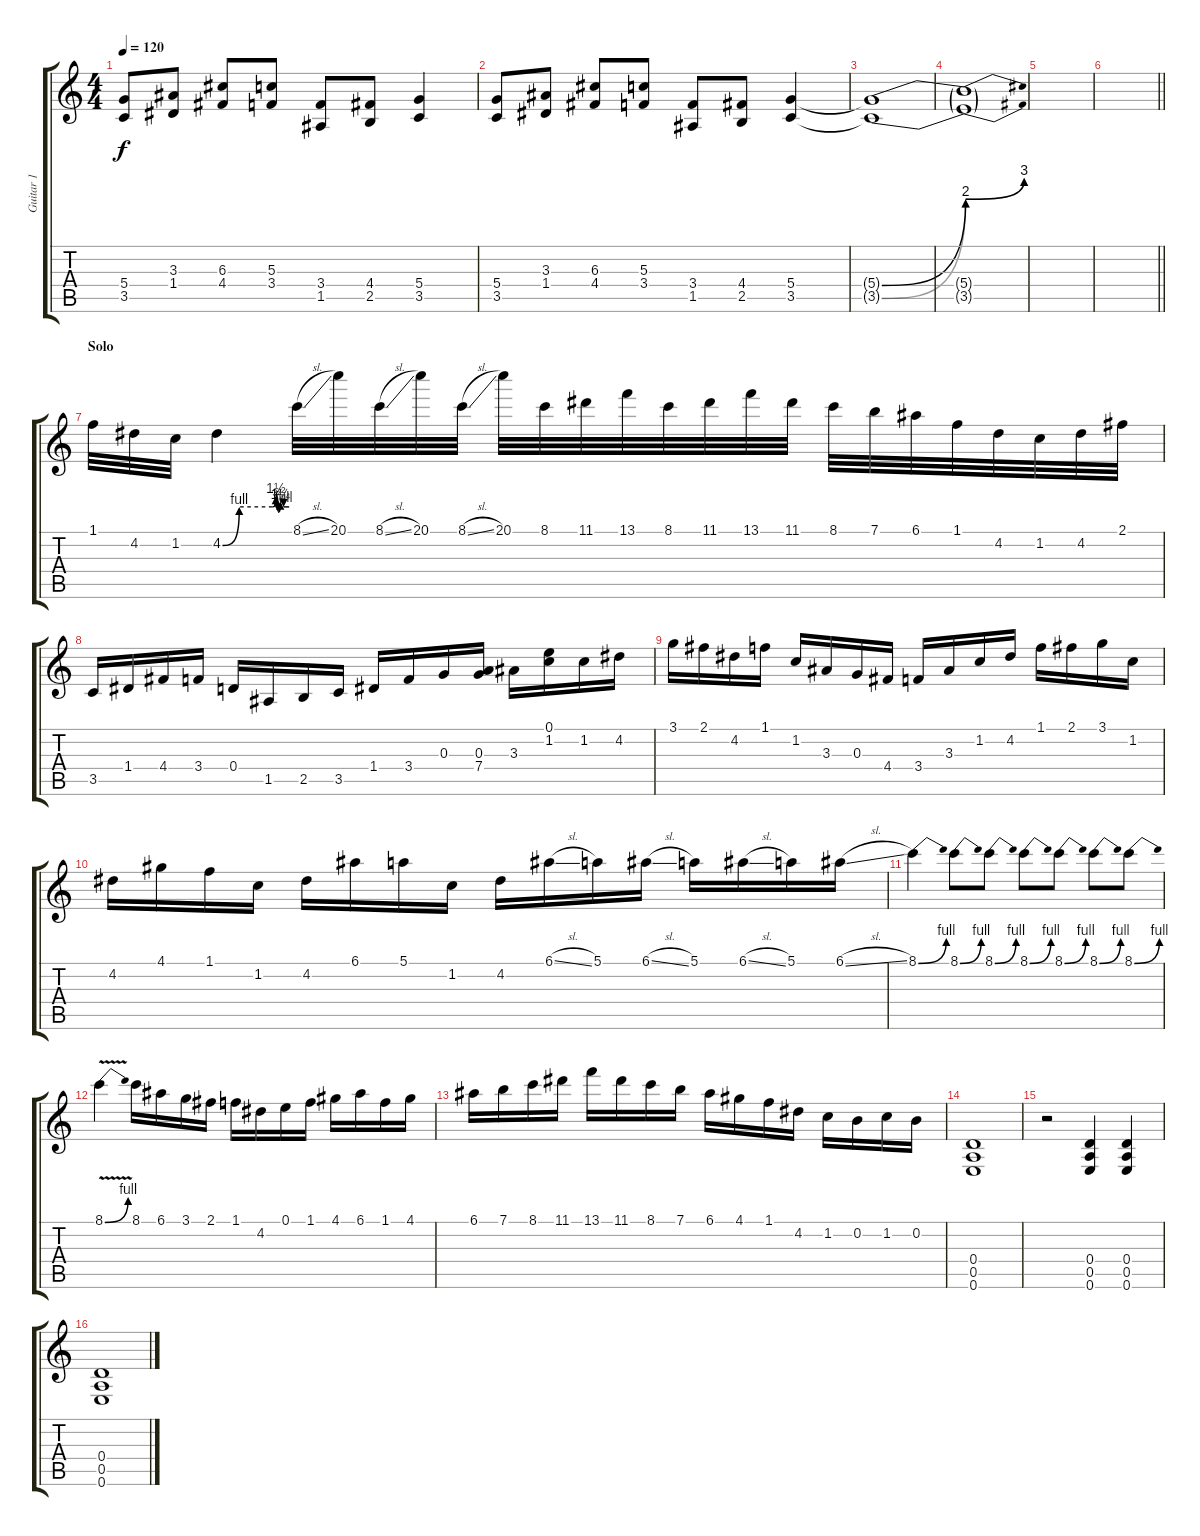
\track ("Guitar 1" "Guitar 1") {instrument distortionguitar}
\staff {score tabs}
\tuning (E4 B3 G3 D3 A2 E2) {hide}
\ts (4 4)
\tempo 120
\clef g2
\ks c
(5.4 3.5).8{dy f} (3.3 1.4).8 (6.3 4.4).8 (5.3 3.4).8 (3.4 1.5).8 (4.4 2.5).8 (5.4 3.5).4 |
(5.4 3.5).8 (3.3 1.4).8 (6.3 4.4).8 (5.3 3.4).8 (3.4 1.5).8 (4.4 2.5).8 (5.4 3.5).4 |
(5.4{be (bend 0 0 60 8) t} 3.5{be (bend 0 0 60 8) t}).1 |
(5.4{be (bend 0 8 60 12) t} 3.5{be (bend 0 8 60 12) t}).1 |
|
\barLineRight lightlight
|
\section ("" "Solo")
1.1.32 4.2.32 1.2.32 4.2{be (custom 0 0 15 4 45 4 48 6 50 3 52 5 55 4 60 4)}.4 8.1{sl}.32 20.1.32 8.1{sl}.32 20.1.32 8.1{sl}.32 20.1.32 8.1.32 11.1.32 13.1.32 8.1.32 11.1.32 13.1.32 11.1.32 8.1.32 7.1.32 6.1.32 1.1.32 4.2.32 1.2.32 4.2.32 2.1.32 |
3.5.16 1.4.16 4.4.16 3.4.16 0.4.16 1.5.16 2.5.16 3.5.16 1.4.16 3.4.16 0.3.16 (0.3 7.4).16 3.3.16 (0.1 1.2).16 1.2.16 4.2.16 |
3.1.16 2.1.16 4.2.16 1.1.16 1.2.16 3.3.16 0.3.16 4.4.16 3.4.16 3.3.16 1.2.16 4.2.16 1.1.16 2.1.16 3.1.16 1.2.16 |
4.2.16 4.1.16 1.1.16 1.2.16 4.2.16 6.1.16 5.1.16 1.2.16 4.2.16 6.1{sl}.16 5.1.16 6.1{sl}.16 5.1.16 6.1{sl}.16 5.1.16 6.1{sl}.16 |
8.1{be (bend 0 0 60 4)}.4 8.1{be (bend 0 0 60 4)}.8 8.1{be (bend 0 0 60 4)}.8 8.1{be (bend 0 0 60 4)}.8 8.1{be (bend 0 0 60 4)}.8 8.1{be (bend 0 0 60 4)}.8 8.1{be (bend 0 0 60 4)}.8 |
8.1{be (bend 0 0 60 4) v}.4 8.1.16 6.1.16 3.1.16 2.1.16 1.1.16 4.2.16 0.1.16 1.1.16 4.1.16 6.1.16 1.1.16 4.1.16 |
6.1.16 7.1.16 8.1.16 11.1.16 13.1.16 11.1.16 8.1.16 7.1.16 6.1.16 4.1.16 1.1.16 4.2.16 1.2.16 0.2.16 1.2.16 0.2.16 |
(0.4 0.5 0.6).1 |
r.2 (0.4 0.5 0.6).4 (0.4 0.5 0.6).4 |
(0.4 0.5 0.6).1
